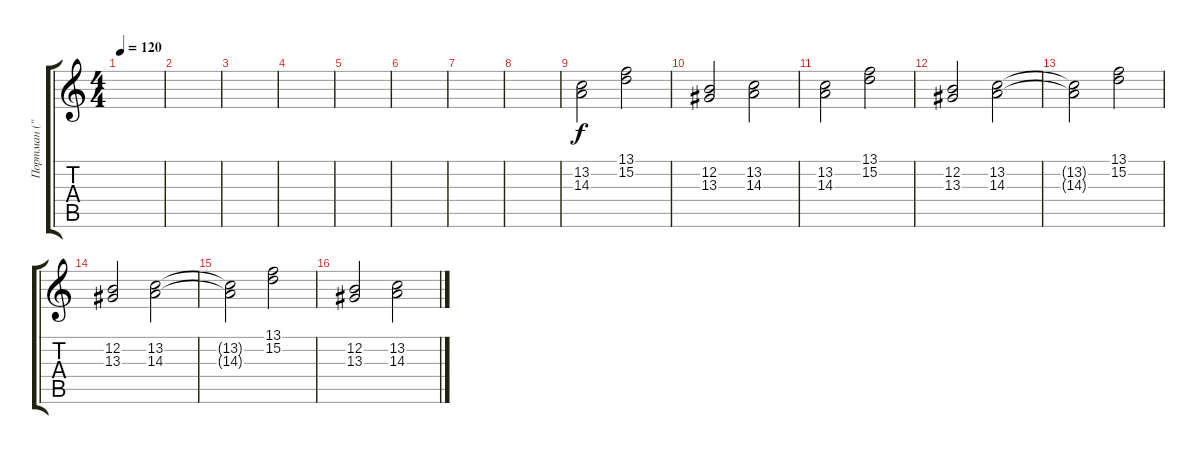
\track ("Портман (\"Натаха\")" "Портман (\"") {instrument tangoaccordion}
\staff {score tabs}
\tuning (E4 B3 G3 D3 A2 E2) {hide}
\ts (4 4)
\tempo 120
\clef g2
\ks c
|
|
|
|
|
|
|
|
(13.2 14.3).2{volume 8 instrument tangoaccordion} (13.1 15.2).2 |
(12.2 13.3).2 (13.2 14.3).2 |
(13.2 14.3).2 (13.1 15.2).2 |
(12.2 13.3).2 (13.2 14.3).2 |
(13.2{t} 14.3{t}).2 (13.1 15.2).2 |
(12.2 13.3).2 (13.2 14.3).2 |
(13.2{t} 14.3{t}).2 (13.1 15.2).2 |
(12.2 13.3).2 (13.2 14.3).2
